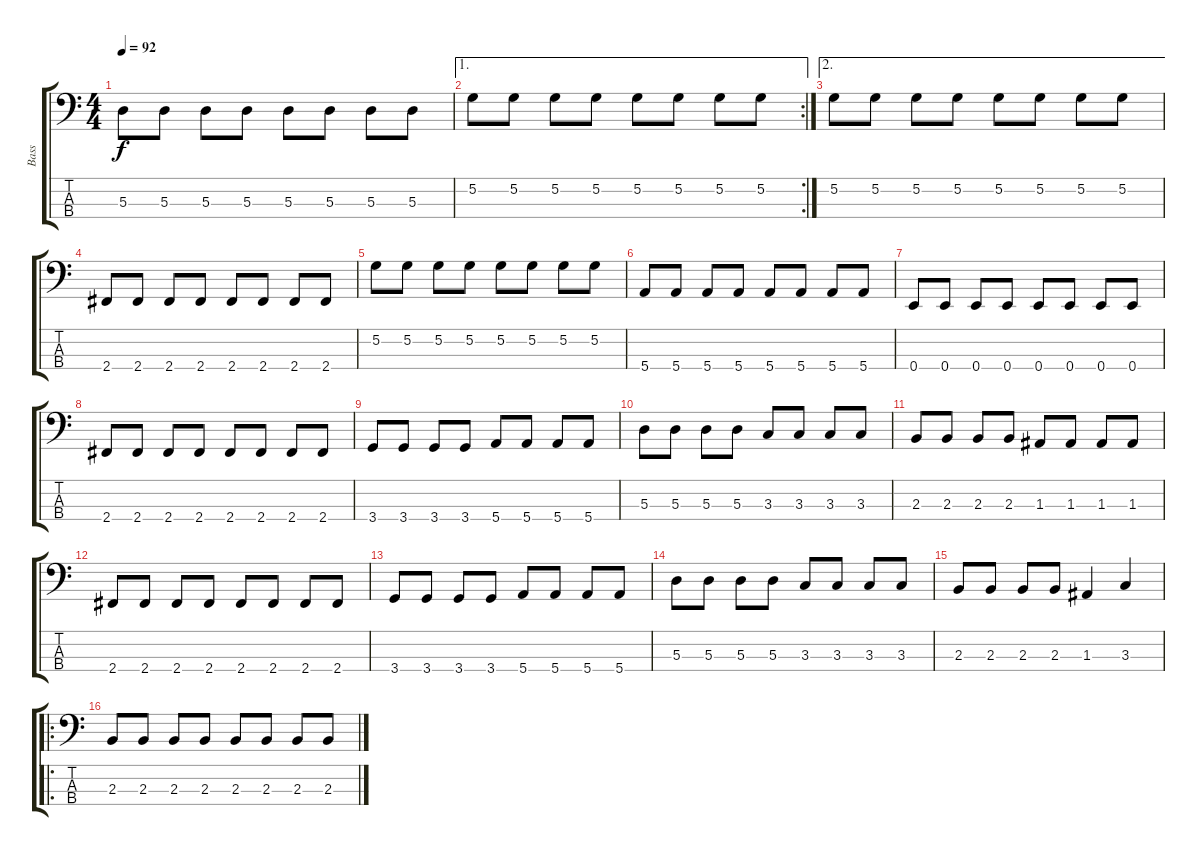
\track ("Bass" "Bass") {instrument electricbassfinger}
\staff {score tabs}
\tuning (G2 D2 A1 E1) {hide}
\ts (4 4)
\tempo 92
\clef f4
\ks c
5.3.8{dy f} 5.3.8 5.3.8 5.3.8 5.3.8 5.3.8 5.3.8 5.3.8 |
\ae 1
\rc 2
5.2.8 5.2.8 5.2.8 5.2.8 5.2.8 5.2.8 5.2.8 5.2.8 |
\ae 2
5.2.8 5.2.8 5.2.8 5.2.8 5.2.8 5.2.8 5.2.8 5.2.8 |
2.4.8 2.4.8 2.4.8 2.4.8 2.4.8 2.4.8 2.4.8 2.4.8 |
5.2.8 5.2.8 5.2.8 5.2.8 5.2.8 5.2.8 5.2.8 5.2.8 |
5.4.8 5.4.8 5.4.8 5.4.8 5.4.8 5.4.8 5.4.8 5.4.8 |
0.4.8 0.4.8 0.4.8 0.4.8 0.4.8 0.4.8 0.4.8 0.4.8 |
2.4.8 2.4.8 2.4.8 2.4.8 2.4.8 2.4.8 2.4.8 2.4.8 |
3.4.8 3.4.8 3.4.8 3.4.8 5.4.8 5.4.8 5.4.8 5.4.8 |
5.3.8 5.3.8 5.3.8 5.3.8 3.3.8 3.3.8 3.3.8 3.3.8 |
2.3.8 2.3.8 2.3.8 2.3.8 1.3.8 1.3.8 1.3.8 1.3.8 |
2.4.8 2.4.8 2.4.8 2.4.8 2.4.8 2.4.8 2.4.8 2.4.8 |
3.4.8 3.4.8 3.4.8 3.4.8 5.4.8 5.4.8 5.4.8 5.4.8 |
5.3.8 5.3.8 5.3.8 5.3.8 3.3.8 3.3.8 3.3.8 3.3.8 |
2.3.8 2.3.8 2.3.8 2.3.8 1.3.4 3.3.4 |
\ro
2.3.8 2.3.8 2.3.8 2.3.8 2.3.8 2.3.8 2.3.8 2.3.8
